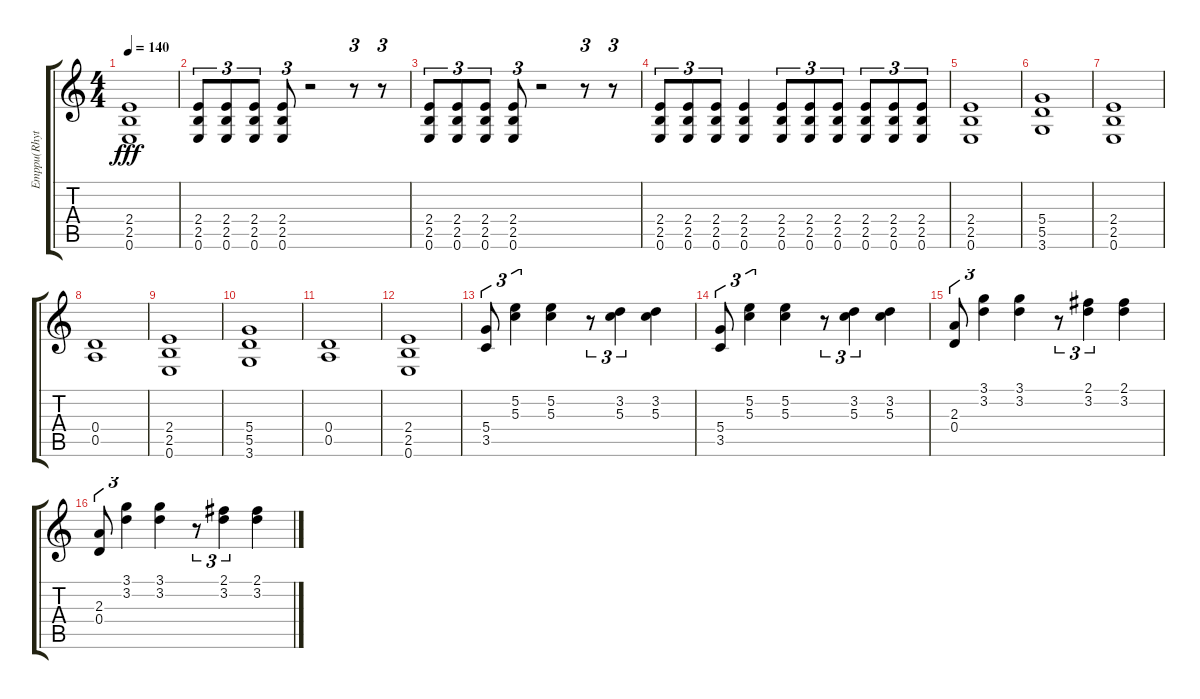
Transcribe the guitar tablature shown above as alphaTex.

\track ("Emppu(Rhytm Guitar)" "Emppu(Rhyt") {instrument distortionguitar}
\staff {score tabs}
\tuning (E4 B3 G3 D3 A2 E2) {hide}
\ts (4 4)
\tempo 140
\clef g2
\ks c
(2.4 2.5 0.6).1{dy fff} |
(2.4 2.5 0.6).8{tu (3 2)} (2.4 2.5 0.6).8{tu (3 2)} (2.4 2.5 0.6).8{tu (3 2)} (2.4 2.5 0.6).8{tu (3 2)} r.2 r.8{tu (3 2)} r.8{tu (3 2)} |
(2.4 2.5 0.6).8{tu (3 2)} (2.4 2.5 0.6).8{tu (3 2)} (2.4 2.5 0.6).8{tu (3 2)} (2.4 2.5 0.6).8{tu (3 2)} r.2 r.8{tu (3 2)} r.8{tu (3 2)} |
(2.4 2.5 0.6).8{tu (3 2)} (2.4 2.5 0.6).8{tu (3 2)} (2.4 2.5 0.6).8{tu (3 2)} (2.4 2.5 0.6).4 (2.4 2.5 0.6).8{tu (3 2)} (2.4 2.5 0.6).8{tu (3 2)} (2.4 2.5 0.6).8{tu (3 2)} (2.4 2.5 0.6).8{tu (3 2)} (2.4 2.5 0.6).8{tu (3 2)} (2.4 2.5 0.6).8{tu (3 2)} |
(2.4 2.5 0.6).1 |
(5.4 5.5 3.6).1 |
(2.4 2.5 0.6).1 |
(0.4 0.5).1 |
(2.4 2.5 0.6).1 |
(5.4 5.5 3.6).1 |
(0.4 0.5).1 |
(2.4 2.5 0.6).1 |
(5.4 3.5).8{tu (3 2)} (5.2 5.3).4{tu (3 2)} (5.2 5.3).4 r.8{tu (3 2)} (3.2 5.3).4{tu (3 2)} (3.2 5.3).4 |
(5.4 3.5).8{tu (3 2)} (5.2 5.3).4{tu (3 2)} (5.2 5.3).4 r.8{tu (3 2)} (3.2 5.3).4{tu (3 2)} (3.2 5.3).4 |
(2.3 0.4).8{tu (3 2)} (3.1 3.2).4{tu (3 2)} (3.1 3.2).4 r.8{tu (3 2)} (2.1 3.2).4{tu (3 2)} (2.1 3.2).4 |
(2.3 0.4).8{tu (3 2)} (3.1 3.2).4{tu (3 2)} (3.1 3.2).4 r.8{tu (3 2)} (2.1 3.2).4{tu (3 2)} (2.1 3.2).4
